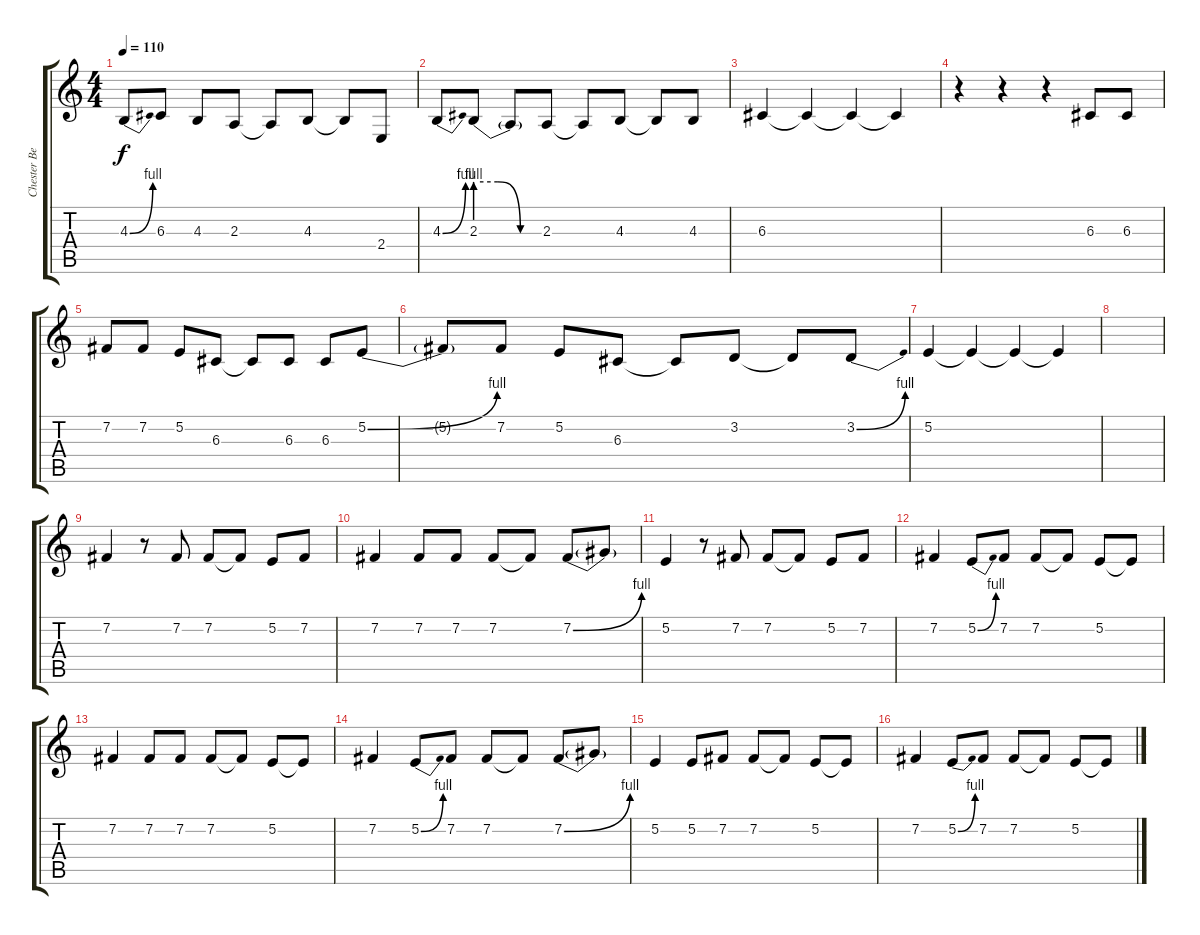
\track ("Chester Bennington (Vocals)" "Chester Be") {instrument harmonica}
\staff {score tabs}
\tuning (E4 B3 G3 D3 A2 E2) {hide}
\ts (4 4)
\tempo 110
\clef g2
\ks c
4.3{be (bend 0 0 60 4)}.8{dy f} 6.3.8 4.3.8 2.3.8 2.3{t}.8 4.3.8 4.3{t}.8 2.4.8 |
4.3{be (bend 0 0 60 4)}.8 2.3{be (custom 0 4 20 4 40 0 60 0)}.8 2.3{t}.8 2.3.8 2.3{t}.8 4.3.8 4.3{t}.8 4.3.8 |
6.3.4 6.3{t}.4 6.3{t}.4 6.3{t}.4 |
r.4 r.4 r.4 6.3.8 6.3.8 |
7.2.8 7.2.8 5.2.8 6.3.8 6.3{t}.8 6.3.8 6.3.8 5.2{be (bend 0 0 60 4)}.8 |
5.2{t}.8 7.2.8 5.2.8 6.3.8 6.3{t}.8 3.2.8 3.2{t}.8 3.2{be (bend 0 0 60 4)}.8 |
5.2.4 5.2{t}.4 5.2{t}.4 5.2{t}.4 |
|
7.2.4 r.8 7.2.8 7.2.8 7.2{t}.8 5.2.8 7.2.8 |
7.2.4 7.2.8 7.2.8 7.2.8 7.2{t}.8 7.2{be (bend 0 0 60 4)}.8 7.2{t}.8 |
5.2.4 r.8 7.2.8 7.2.8 7.2{t}.8 5.2.8 7.2.8 |
7.2.4 5.2{be (bend 0 0 60 4)}.8 7.2.8 7.2.8 7.2{t}.8 5.2.8 5.2{t}.8 |
7.2.4 7.2.8 7.2.8 7.2.8 7.2{t}.8 5.2.8 5.2{t}.8 |
7.2.4 5.2{be (bend 0 0 60 4)}.8 7.2.8 7.2.8 7.2{t}.8 7.2{be (bend 0 0 60 4)}.8 7.2{t}.8 |
5.2.4 5.2.8 7.2.8 7.2.8 7.2{t}.8 5.2.8 5.2{t}.8 |
7.2.4 5.2{be (bend 0 0 60 4)}.8 7.2.8 7.2.8 7.2{t}.8 5.2.8 5.2{t}.8
